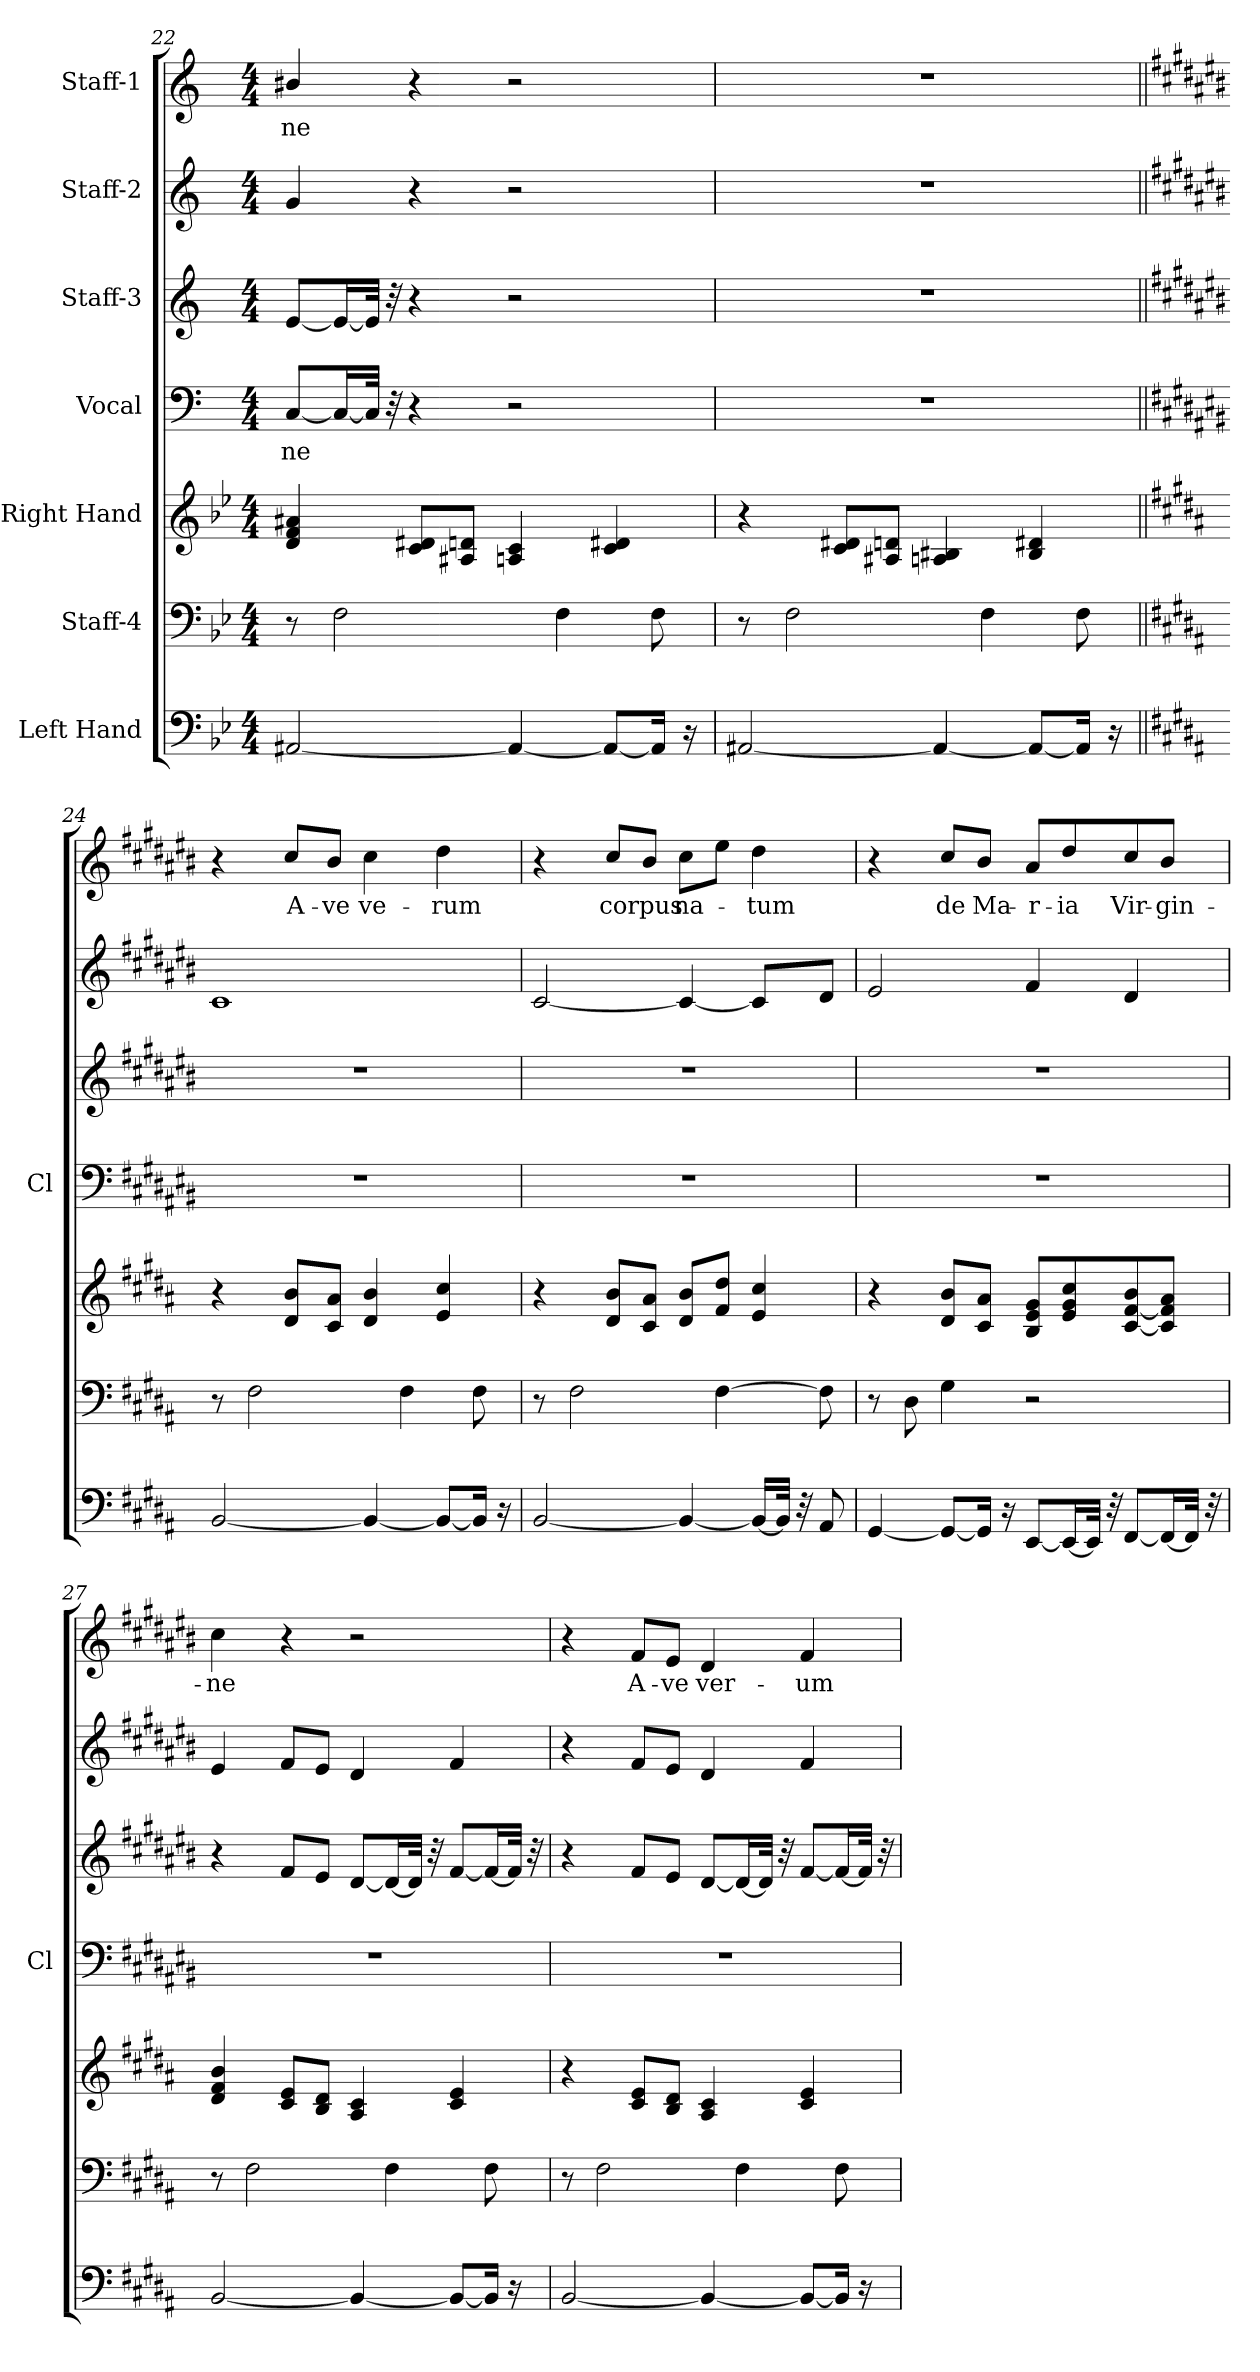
**kern	**kern	**kern	**kern	**text	**kern	**kern	**kern	**text
*part7	*part6	*part5	*part4	*part4	*part3	*part2	*part1	*part1
*staff7	*staff6	*staff5	*staff4	*staff4	*staff3	*staff2	*staff1	*staff1
*I"Left Hand	*I"Staff-4	*I"Right Hand	*I"Vocal	*	*I"Staff-3	*I"Staff-2	*I"Staff-1	*
*	*	*	*I'Cl	*	*	*	*	*
*clefF4	*clefF4	*clefG2	*clefF4	*	*clefG2	*clefG2	*clefG2	*
*	*	*	*ITrd1c2	*	*ITrd1c2	*ITrd1c2	*ITrd1c2	*
*k[b-e-]	*k[b-e-]	*k[b-e-]	*k[b-e-]	*	*k[b-e-]	*k[b-e-]	*k[b-e-]	*
*B-:	*B-:	*B-:	*B-:	*	*B-:	*B-:	*B-:	*
*M4/4	*M4/4	*M4/4	*M4/4	*	*M4/4	*M4/4	*M4/4	*
=22	=22	=22	=22	=22	=22	=22	=22	=22
[2AA#X/	8r	4d/ 4f/ 4a#X/	[8BB-/L	-ne	[8d/L	4f/	4a#X/	-ne
.	2F\	.	16BB-/L_	.	16d/L_	.	.	.
.	.	.	32BB-/JJk]	.	32d/JJk]	.	.	.
.	.	.	32r	.	32r	.	.	.
.	.	8c/ 8d#X/L	4r	.	4r	4r	4r	.
.	.	8A#X/ 8dn/J	.	.	.	.	.	.
4AA#/_	.	4An/ 4c/	2r	.	2r	2r	2r	.
.	4F\	.	.	.	.	.	.	.
8AA#/L_	.	4c/ 4d#X/	.	.	.	.	.	.
16AA#/Jk]	8F\	.	.	.	.	.	.	.
16r	.	.	.	.	.	.	.	.
=23	=23	=23	=23	=23	=23	=23	=23	=23
[2AA#X/	8r	4r	1r	.	1r	1r	1r	.
.	2F\	.	.	.	.	.	.	.
.	.	8c/ 8d#X/L	.	.	.	.	.	.
.	.	8A#X/ 8dn/J	.	.	.	.	.	.
4AA#/_	.	4An/ 4B#X/	.	.	.	.	.	.
.	4F\	.	.	.	.	.	.	.
8AA#/L_	.	4B#/ 4d#X/	.	.	.	.	.	.
16AA#/Jk]	8F\	.	.	.	.	.	.	.
16r	.	.	.	.	.	.	.	.
!!LO:PB:g=z
=24||	=24||	=24||	=24||	=24||	=24||	=24||	=24||	=24||
*k[f#c#g#d#a#]	*k[f#c#g#d#a#]	*k[f#c#g#d#a#]	*k[f#c#g#d#a#]	*	*k[f#c#g#d#a#]	*k[f#c#g#d#a#]	*k[f#c#g#d#a#]	*
*B:	*B:	*B:	*B:	*	*B:	*B:	*B:	*
[2BB/	8r	4r	1r	.	1r	1B	4r	.
.	2F#\	.	.	.	.	.	.	.
.	.	8d#/ 8b/L	.	.	.	.	8b/L	A-
.	.	8c#/ 8a#/J	.	.	.	.	8a#/J	-ve
4BB/_	.	4d#/ 4b/	.	.	.	.	4b\	ve-
.	4F#\	.	.	.	.	.	.	.
8BB/L_	.	4e/ 4cc#/	.	.	.	.	4cc#\	-rum
16BB/Jk]	8F#\	.	.	.	.	.	.	.
16r	.	.	.	.	.	.	.	.
=25	=25	=25	=25	=25	=25	=25	=25	=25
[2BB/	8r	4r	1r	.	1r	[2B/	4r	.
.	2F#\	.	.	.	.	.	.	.
.	.	8d#/ 8b/L	.	.	.	.	8b/L	corpus
.	.	8c#/ 8a#/J	.	.	.	.	8a#/J	.
4BB/_	.	8d#/ 8b/L	.	.	.	4B/_	8b\L	na-
.	[4F#\	8f#/ 8dd#/J	.	.	.	.	8dd#\J	.
16BB/LL_	.	4e/ 4cc#/	.	.	.	8B/L]	4cc#\	-tum
32BB/JJk]	.	.	.	.	.	.	.	.
32r	.	.	.	.	.	.	.	.
8AA#/	8F#\]	.	.	.	.	8c#/J	.	.
=26	=26	=26	=26	=26	=26	=26	=26	=26
[4GG#/	8r	4r	1r	.	1r	2d#/	4r	.
.	8D#\	.	.	.	.	.	.	.
8GG#/L_	4G#\	8d#/ 8b/L	.	.	.	.	8b/L	de
16GG#/Jk]	.	8c#/ 8a#/J	.	.	.	.	8a#/J	Ma-
16r	.	.	.	.	.	.	.	.
[8EE/L	2r	8B/ 8e/ 8g#/L	.	.	.	4e/	8g#/L	-r-
16EE/L_	.	8e/ 8g#/ 8cc#/	.	.	.	.	8cc#/	-ia
32EE/JJk]	.	.	.	.	.	.	.	.
32r	.	.	.	.	.	.	.	.
[8FF#/L	.	[8c#/ [8f#/ 8b/	.	.	.	4c#/	8b/	Vir-
16FF#/L_	.	8c#/] 8f#/] 8a#/J	.	.	.	.	8a#/J	-gin-
32FF#/JJk]	.	.	.	.	.	.	.	.
32r	.	.	.	.	.	.	.	.
!!LO:PB:g=z
=27	=27	=27	=27	=27	=27	=27	=27	=27
[2BB/	8r	4d#/ 4f#/ 4b/	1r	.	4r	4d#/	4b\	-ne
.	2F#\	.	.	.	.	.	.	.
.	.	8c#/ 8e/L	.	.	8e/L	8e/L	4r	.
.	.	8B/ 8d#/J	.	.	8d#/J	8d#/J	.	.
4BB/_	.	4A#/ 4c#/	.	.	[8c#/L	4c#/	2r	.
.	4F#\	.	.	.	16c#/L_	.	.	.
.	.	.	.	.	32c#/JJk]	.	.	.
.	.	.	.	.	32r	.	.	.
8BB/L_	.	4c#/ 4e/	.	.	[8e/L	4e/	.	.
16BB/Jk]	8F#\	.	.	.	16e/L_	.	.	.
16r	.	.	.	.	32e/JJk]	.	.	.
.	.	.	.	.	32r	.	.	.
=28	=28	=28	=28	=28	=28	=28	=28	=28
[2BB/	8r	4r	1r	.	4r	4r	4r	.
.	2F#\	.	.	.	.	.	.	.
.	.	8c#/ 8e/L	.	.	8e/L	8e/L	8e/L	A-
.	.	8B/ 8d#/J	.	.	8d#/J	8d#/J	8d#/J	-ve
4BB/_	.	4A#/ 4c#/	.	.	[8c#/L	4c#/	4c#/	ver-
.	4F#\	.	.	.	16c#/L_	.	.	.
.	.	.	.	.	32c#/JJk]	.	.	.
.	.	.	.	.	32r	.	.	.
8BB/L_	.	4c#/ 4e/	.	.	[8e/L	4e/	4e/	-um
16BB/Jk]	8F#\	.	.	.	16e/L_	.	.	.
16r	.	.	.	.	32e/JJk]	.	.	.
.	.	.	.	.	32r	.	.	.
=	=	=	=	=	=	=	=	=
*-	*-	*-	*-	*-	*-	*-	*-	*-
